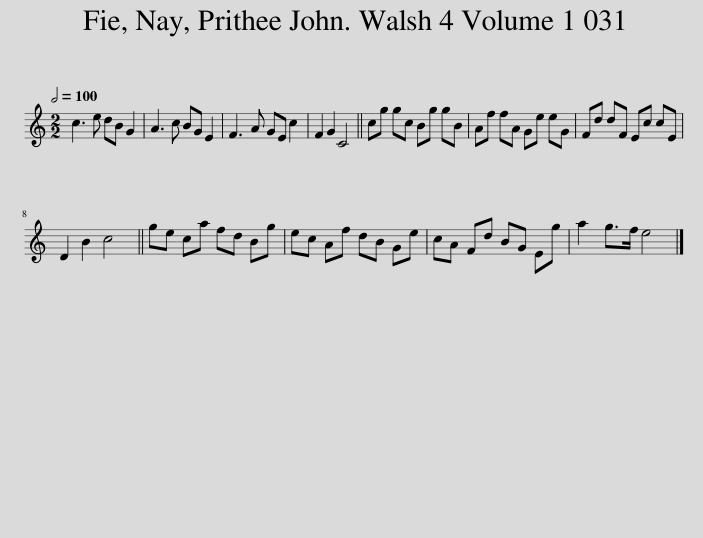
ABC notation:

X:1
L:1/8
Q:1/2=100
M:2/2
I:linebreak $
K:C
V:1 treble
V:1
 c3 e dB G2 | A3 c BG E2 | F3 A GE c2 | F2 G2 C4 || cg gc Bg gB | %5
 Af fA Ge eG | Fd dF Ec cE |$ D2 B2 c4 || ge ca fd Bg | ec Af dB Ge | %10
 cA Fd BG Eg | a2 g>f e4 |] %12
